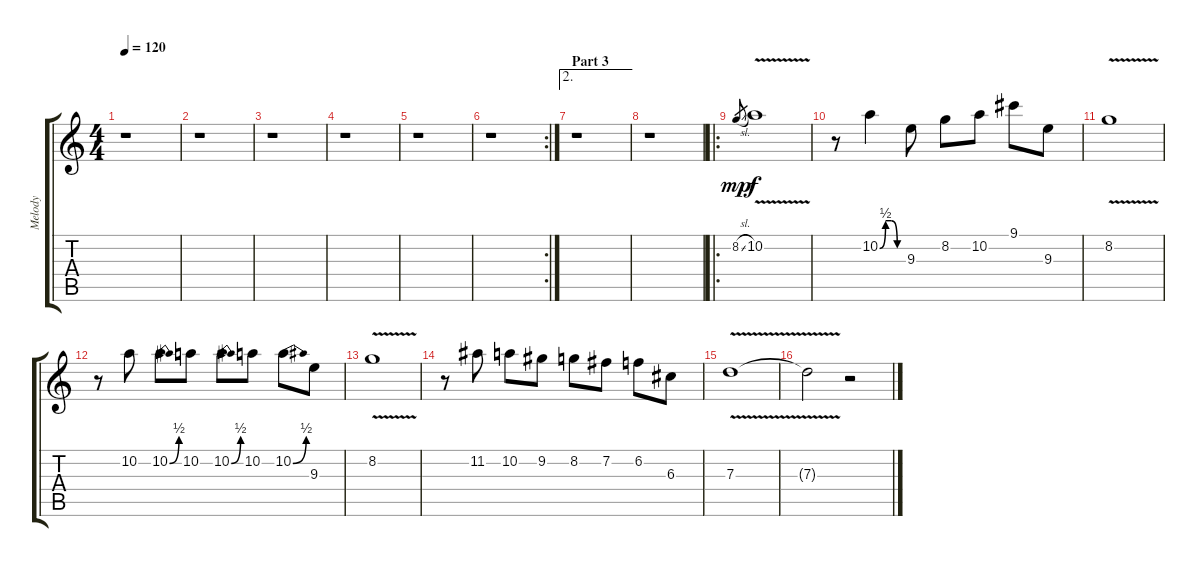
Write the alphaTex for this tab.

\track ("Melody" "Melody") {instrument overdrivenguitar}
\staff {score tabs}
\tuning (E4 B3 G3 D3 A2 E2) {hide}
\ts (4 4)
\tempo 120
\clef g2
\ks c
r.1{dy f} |
r.1 |
r.1 |
r.1 |
r.1 |
\rc 2
r.1 |
\ae 2
\section ("" "Part 3")
r.1 |
r.1 |
\ro
8.2{sl}.8{gr dy mp} 10.2{v}.1{dy f} |
r.8 10.2{be (custom 0 0 15 2 30 2 45 0 60 0)}.4 9.3.8 8.2.8 10.2.8 9.1.8 9.3.8 |
8.2{v}.1 |
r.8 10.2.8 10.2{be (bend 0 0 60 2)}.8 10.2.8 10.2{be (bend 0 0 60 2)}.8 10.2.8 10.2{be (bend 0 0 60 2)}.8 9.3.8 |
8.2{v}.1 |
r.8 11.2.8 10.2.8 9.2.8 8.2.8 7.2.8 6.2.8 6.3.8 |
7.3{v}.1 |
7.3{t}.2 r.2
